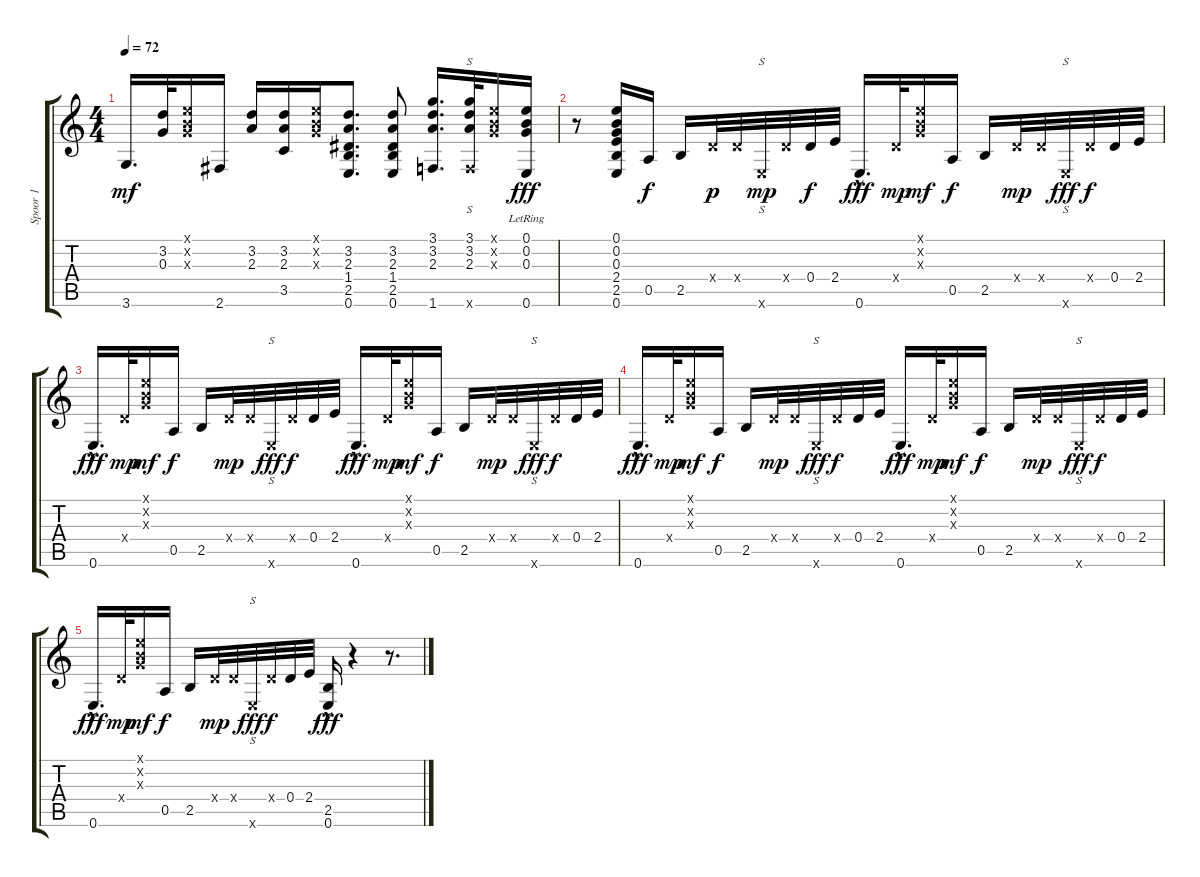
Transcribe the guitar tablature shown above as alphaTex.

\track ("Spoor 1" "Spoor 1") {instrument acousticguitarsteel}
\staff {score tabs}
\tuning (E4 B3 G3 D3 A2 E2) {hide}
\ts (4 4)
\tempo 72
\clef g2
\ks c
3.6.16{d dy mf} (3.2 0.3).32 (0.1{x} 0.2{x} 0.3{x}).16 2.6.16 (3.2 2.3).16 (3.2 2.3 3.5).16 (0.1{x} 0.2{x} 0.3{x}).16 (3.2 2.3 1.4 2.5 0.6).8{d} (3.2 2.3 1.4 2.5 0.6).8 (3.1 3.2 2.3 1.6).16{d} (3.1 3.2 2.3 1.6{x}).32{s} (0.1{x} 0.2{x} 0.3{x}).16 (0.1{lr} 0.2{lr} 0.3{lr} 0.6{lr}).16{dy fff} |
r.8 (0.1 0.2 0.3 2.4 2.5 0.6).16 0.5.16{dy f} 2.5.16 0.4{x}.32{dy p} 0.4{x}.32 0.6{x}.32{s dy mp} 0.4{x}.32 0.4.32{dy f} 2.4.32 0.6{hac}.16{d dy fff} 0.4{x}.32{dy mp} (0.1{x} 0.2{x} 0.3{x}).16{dy mf} 0.5.16{dy f} 2.5.16 0.4{x}.32{dy mp} 0.4{x}.32 0.6{x}.32{s dy fff} 0.4{x}.32{dy f} 0.4.32 2.4.32 |
0.6{hac}.16{d dy fff} 0.4{x}.32{dy mp} (0.1{x} 0.2{x} 0.3{x}).16{dy mf} 0.5.16{dy f} 2.5.16 0.4{x}.32{dy mp} 0.4{x}.32 0.6{x}.32{s dy fff} 0.4{x}.32{dy f} 0.4.32 2.4.32 0.6{hac}.16{d dy fff} 0.4{x}.32{dy mp} (0.1{x} 0.2{x} 0.3{x}).16{dy mf} 0.5.16{dy f} 2.5.16 0.4{x}.32{dy mp} 0.4{x}.32 0.6{x}.32{s dy fff} 0.4{x}.32{dy f} 0.4.32 2.4.32 |
0.6{hac}.16{d dy fff} 0.4{x}.32{dy mp} (0.1{x} 0.2{x} 0.3{x}).16{dy mf} 0.5.16{dy f} 2.5.16 0.4{x}.32{dy mp} 0.4{x}.32 0.6{x}.32{s dy fff} 0.4{x}.32{dy f} 0.4.32 2.4.32 0.6{hac}.16{d dy fff} 0.4{x}.32{dy mp} (0.1{x} 0.2{x} 0.3{x}).16{dy mf} 0.5.16{dy f} 2.5.16 0.4{x}.32{dy mp} 0.4{x}.32 0.6{x}.32{s dy fff} 0.4{x}.32{dy f} 0.4.32 2.4.32 |
0.6{hac}.16{d dy fff} 0.4{x}.32{dy mp} (0.1{x} 0.2{x} 0.3{x}).16{dy mf} 0.5.16{dy f} 2.5.16 0.4{x}.32{dy mp} 0.4{x}.32 0.6{x}.32{s dy fff} 0.4{x}.32{dy f} 0.4.32 2.4.32 (2.5 0.6{hac}).16{dy fff} r.4 r.8{d}
